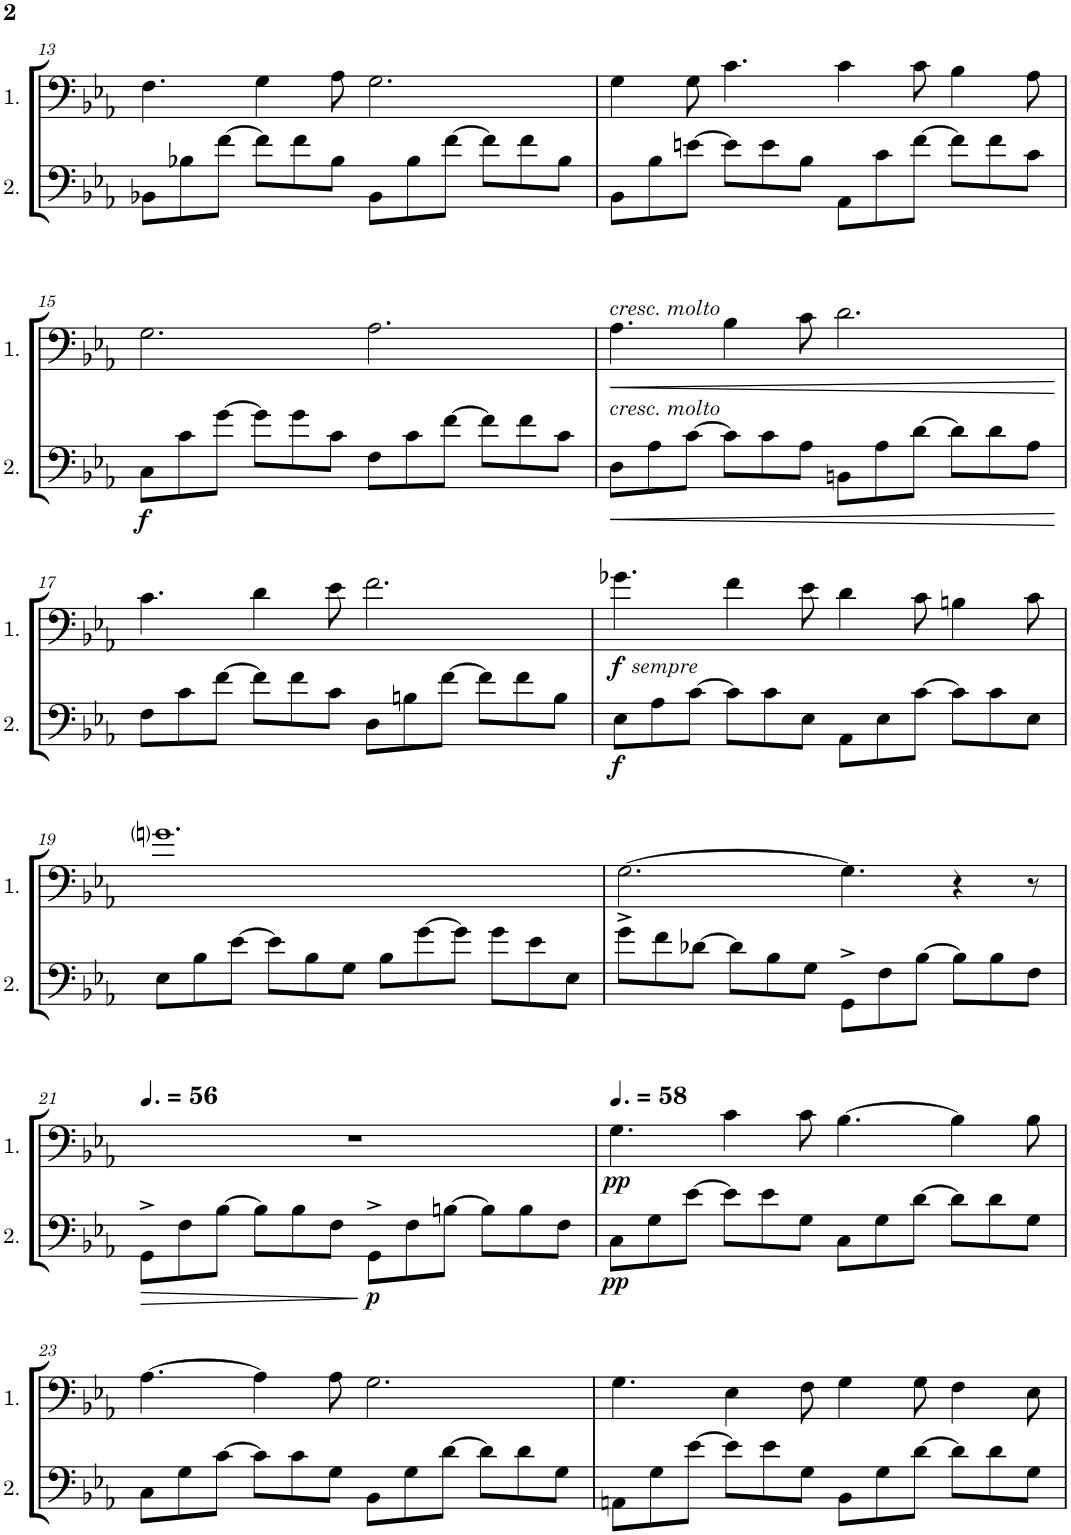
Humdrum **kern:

**kern	**dynam	**kern	**dynam
*part2	*part2	*part1	*part1
*staff2	*staff2	*staff1	*staff1
*I"Cello 2	*	*I"Cello 1	*
!!LO:PB:g=z
*clefF4	*	*clefF4	*
*k[b-e-a-]	*	*k[b-e-a-]	*
*M12/8	*	*M12/8	*
=13	=13	=13	=13
8BB-X\L	.	4.F\	.
8B-X\	.	.	.
[8f\J	.	.	.
8f\L]	.	4G\	.
8f\	.	.	.
8B-\J	.	8A-\	.
8BB-\L	.	2.G\	.
8B-\	.	.	.
[8f\J	.	.	.
8f\L]	.	.	.
8f\	.	.	.
8B-\J	.	.	.
=14	=14	=14	=14
8BB-\L	.	4G\	.
8B-\	.	.	.
[8en\J	.	8G\	.
8e\L]	.	4.c\	.
8e\	.	.	.
8B-\J	.	.	.
8AA-\L	.	4c\	.
8c\	.	.	.
[8f\J	.	8c\	.
8f\L]	.	4B-\	.
8f\	.	.	.
8c\J	.	8A-\	.
!!LO:LB:g=z
=15	=15	=15	=15
!	!LO:DY:b	!	!
8C\L	f	2.G\	.
8c\	.	.	.
[8g\J	.	.	.
8g\L]	.	.	.
8g\	.	.	.
8c\J	.	.	.
8F\L	.	2.A-\	.
8c\	.	.	.
[8f\J	.	.	.
8f\L]	.	.	.
8f\	.	.	.
8c\J	.	.	.
=16	=16	=16	=16
!	!	!LO:TX:a:i:t=cresc. molto	!
!LO:TX:a:i:t=cresc. molto	!	!	!
!	!LO:HP:b	!	!LO:HP:b
8D\L	<	4.A-\	<
8A-\	.	.	.
[8c\J	.	.	.
8c\L]	.	4B-\	.
8c\	.	.	.
8A-\J	.	8c\	.
8BBn\L	.	2.d\	.
8A-\	.	.	.
[8d\J	.	.	.
8d\L]	.	.	.
8d\	.	.	.
8A-\J	.	.	.
.	[	.	[
!!LO:LB:g=z
=17	=17	=17	=17
8F\L	.	4.c\	.
8c\	.	.	.
[8f\J	.	.	.
8f\L]	.	4d\	.
8f\	.	.	.
8c\J	.	8e-\	.
8D\L	.	2.f\	.
8Bn\	.	.	.
[8f\J	.	.	.
8f\L]	.	.	.
8f\	.	.	.
8B\J	.	.	.
=18	=18	=18	=18
!	!LO:DY:b	!	!LO:DY:b
!	!	!	!LO:DY:n=1:b
8E-\L	f	4.g-X\	f other-dynamics
8A-\	.	.	.
[8c\J	.	.	.
8c\L]	.	4f\	.
8c\	.	.	.
8E-\J	.	8e-\	.
8AA-\L	.	4d\	.
8E-\	.	.	.
[8c\J	.	8c\	.
8c\L]	.	4Bn\	.
8c\	.	.	.
8E-\J	.	8c\	.
!!LO:LB:g=z
=19	=19	=19	=19
8E-\L	.	1.gni	.
8B-\	.	.	.
[8e-\J	.	.	.
8e-\L]	.	.	.
8B-\	.	.	.
8G\J	.	.	.
8B-\L	.	.	.
[8g\	.	.	.
8g\J]	.	.	.
8g\L	.	.	.
8e-\	.	.	.
8E-\J	.	.	.
=20	=20	=20	=20
8g^\L	.	[2.G\	.
8f\	.	.	.
[8d-X\J	.	.	.
8d-\L]	.	.	.
8B-\	.	.	.
8G\J	.	.	.
8GG^\L	.	4.G\]	.
8F\	.	.	.
[8B-\J	.	.	.
8B-\L]	.	4r	.
8B-\	.	.	.
8F\J	.	8r	.
!!LO:LB:g=z
=21	=21	=21	=21
*	*	*MM84	*
!	!LO:HP:b	!	!
8GG^\L	>	1.r	.
8F\	.	.	.
[8B-\J	.	.	.
8B-\L]	.	.	.
8B-\	.	.	.
8F\J	.	.	.
!	!LO:DY:n=1:b	!	!
8GG^\L	] p	.	.
8F\	.	.	.
[8Bn\J	.	.	.
8B\L]	.	.	.
8B\	.	.	.
8F\J	.	.	.
=22	=22	=22	=22
*	*	*MM87	*
!	!LO:DY:b	!	!LO:DY:b
8C\L	pp	4.G\	pp
8G\	.	.	.
[8e-\J	.	.	.
8e-\L]	.	4c\	.
8e-\	.	.	.
8G\J	.	8c\	.
8C\L	.	[4.B-\	.
8G\	.	.	.
[8d\J	.	.	.
8d\L]	.	4B-\]	.
8d\	.	.	.
8G\J	.	8B-\	.
!!LO:LB:g=z
=23	=23	=23	=23
8C\L	.	[4.A-\	.
8G\	.	.	.
[8c\J	.	.	.
8c\L]	.	4A-\]	.
8c\	.	.	.
8G\J	.	8A-\	.
8BB-\L	.	2.G\	.
8G\	.	.	.
[8d\J	.	.	.
8d\L]	.	.	.
8d\	.	.	.
8G\J	.	.	.
=24	=24	=24	=24
8AAn\L	.	4.G\	.
8G\	.	.	.
[8e-\J	.	.	.
8e-\L]	.	4E-\	.
8e-\	.	.	.
8G\J	.	8F\	.
8BB-\L	.	4G\	.
8G\	.	.	.
[8d\J	.	8G\	.
8d\L]	.	4F\	.
8d\	.	.	.
8G\J	.	8E-\	.
=	=	=	=
*-	*-	*-	*-
